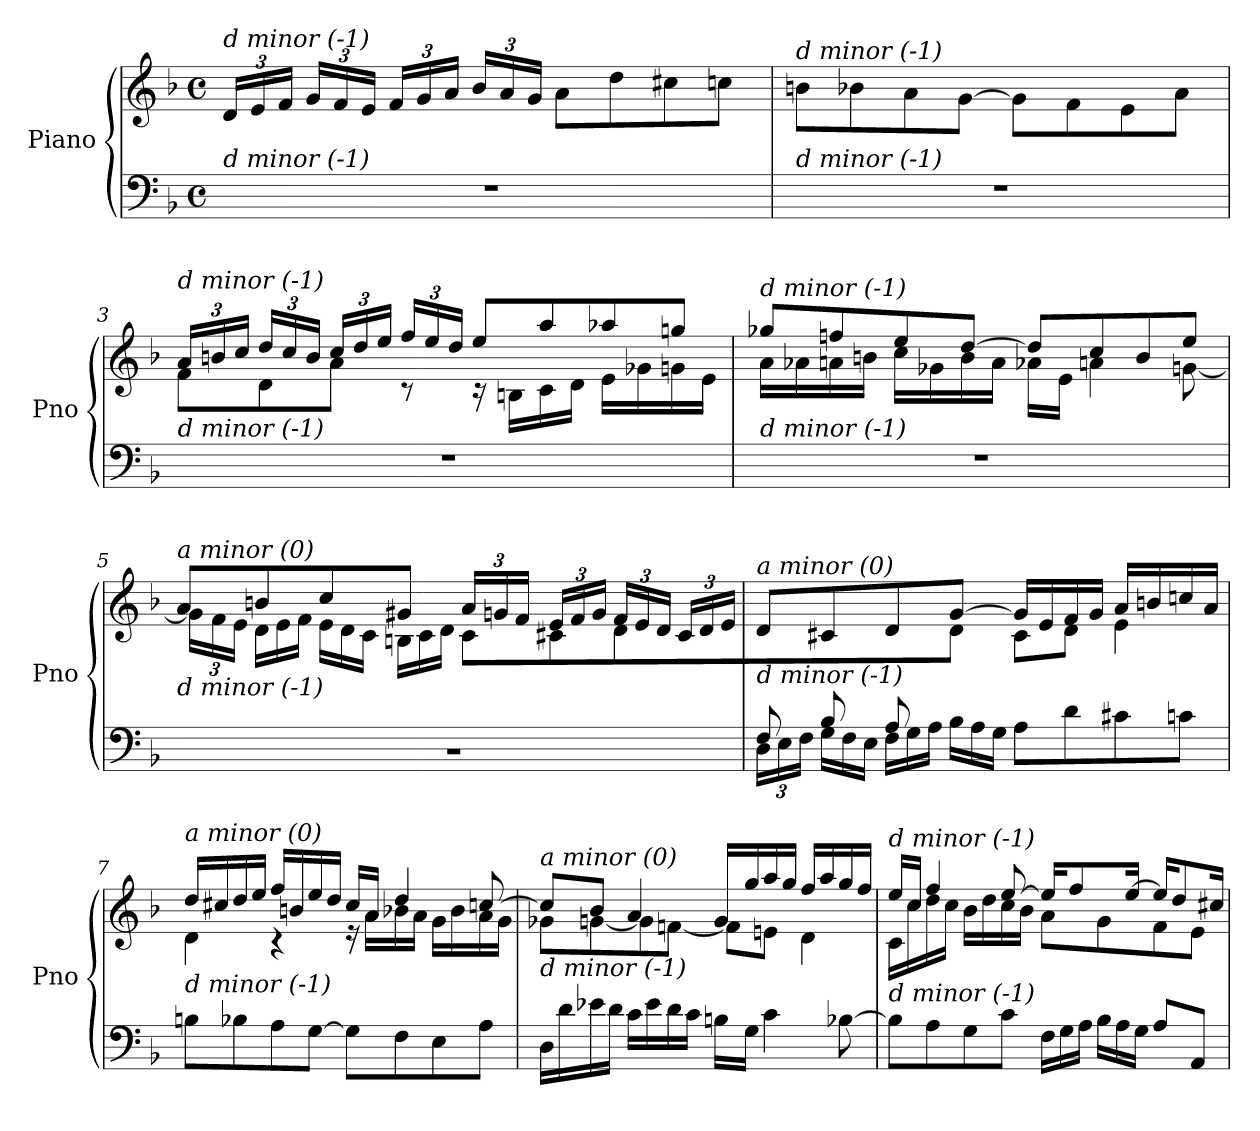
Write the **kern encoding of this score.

**kern	**kern
*part1	*part1
*staff2	*staff1
*I"Piano	*
*I'Pno	*
*clefF4	*clefG2
*k[b-]	*k[b-]
*M4/4	*M4/4
*met(c)	*met(c)
*	*Xbrackettup
=1	=1
!	!LO:TX:i:t=d minor (-1)
!LO:TX:i:t=d minor (-1)	!
1r	24d/LL
.	24e/
.	24f/JJ
.	24g/LL
.	24f/
.	24e/JJ
.	24f/LL
.	24g/
.	24a/JJ
.	24b-/LL
.	24a/
.	24g/JJ
.	8a\L
.	8dd\
.	8cc#X\
.	8ccn\J
=2	=2
!	!LO:TX:i:t=d minor (-1)
!LO:TX:i:t=d minor (-1)	!
1r	8bn\L
.	8b-X\
.	8a\
.	[8g\J
.	8g\L]
.	8f\
.	8e\
.	8a\J
=3	=3
*	*^
!	!LO:TX:i:t=d minor (-1)	!
!LO:TX:i:t=d minor (-1)	!	!
1r	24a/LL	8f\L
.	24bn/	.
.	24cc/JJ	.
.	24dd/LL	8d\
.	24cc/	.
.	24b/JJ	.
.	24cc/LL	8a\J
.	24dd/	.
.	24ee/JJ	.
.	24ff/LL	8r
.	24ee/	.
.	24dd/JJ	.
.	8ee/L	16r
.	.	16Bn\LL
.	8aa/	16c\
.	.	16d\JJ
.	8aa-Xi/	16e\LL
.	.	16g-Xi\
.	8ggn/J	16g\
.	.	16e\JJ
!!LO:LB:g=z	!!
=4	=4	=4
!	!LO:TX:i:t=d minor (-1)	!
!LO:TX:i:t=d minor (-1)	!	!
1r	8gg-Xi/L	16a\LL
.	.	16a-Xi\
.	8ffn/	16a\
.	.	16bn\JJ
.	8ee/	16cc\LL
.	.	16g-Xi\
.	[8dd/J	16b\
.	.	16a\JJ
.	8dd/L]	16a-Xi\LL
.	.	16e\JJ
.	8cc/	4a\
.	8b/	.
.	8ee/J	[8gn\
=5	=5	=5
*^	*	*
!	!	!LO:TX:i:t=a minor (0)	!
!LO:TX:i:t=d minor (-1)	!	!	!
2..ryy	1r	8a/L	24g\LL]
.	.	.	24f\
.	.	.	24e\JJ
*	*	*	*Xtuplet
.	.	8bn/	24d\LL
.	.	.	24e\
.	.	.	24f\JJ
.	.	8cc/	24e\LL
.	.	.	24d\
.	.	.	24c\JJ
.	.	8g#X/J	24Bn\LL
.	.	.	24c\
.	.	.	24d\JJ
.	.	24a/LL	8c\L
.	.	24gn/	.
.	.	24f/JJ	.
.	.	24e/LL	8c#X\
.	.	24f/	.
.	.	24g/JJ	.
.	.	24f/LL	8d\
.	.	24e/	.
.	.	24d/JJ	.
8G/J	.	24c#/LL	8ryy
.	.	24d/	.
.	.	24e/JJ	.
!!LO:LB:g=z	!!
=6	=6	=6	=6
*	*Xbrackettup	*	*
!	!	!LO:TX:i:t=a minor (0)	!
!LO:TX:i:t=d minor (-1)	!	!	!
8F/L	24D\LL	8d/L	4.ryy
.	24E\	.	.
.	24F\JJ	.	.
*	*Xtuplet	*	*
8B-/	24G\LL	8c#X/	.
.	24F\	.	.
.	24E\JJ	.	.
8A/	24F\LL	8d/	.
.	24G\	.	.
.	24A\JJ	.	.
2ryy	24B-\LL	[8g/J	8d\J
.	24A\	.	.
.	24G\JJ	.	.
.	8A\L	16g/LL]	8c#\L
.	.	16e/	.
.	8d\	16f/	8d\J
.	.	16g/JJ	.
.	8c#X\	16a/LL	4e\
.	.	16bn/	.
8ryy	8cn\J	16ccn/	.
.	.	16a/JJ	.
*v	*v	*	*
=7	=7	=7
!	!LO:TX:i:t=a minor (0)	!
!LO:TX:i:t=d minor (-1)	!	!
8Bn\L	16dd/LL	4d\
.	16cc#X/	.
8B-X\	16dd/	.
.	16ee/JJ	.
8A\	16ff/LL	4r
.	16bn/	.
[8G\J	16ee/	.
.	16dd/JJ	.
8G\L]	16cc#/LL	16r
.	16a/JJ	16a\LL
8F\	4dd/	16b-X\
.	.	16a\JJ
8E\	.	16g\LL
.	.	16b-\
8A\J	[8ccn/	16a\
.	.	16g\JJ
!!LO:LB:g=z	!!
=8	=8	=8
!	!LO:TX:i:t=a minor (0)	!
!LO:TX:i:t=d minor (-1)	!	!
16D\LL	8cc/L]	8g-Xi\L
16d\	.	.
16e-X\	8b-/J	[8g\
16d\JJ	.	.
16c\LL	4a/	8g\]
16e-\	.	.
16d\	.	[8fn\J
16c\JJ	.	.
16Bn\LL	16g/LL	8f\L]
16G\JJ	16gg/	.
4c\	16aa/	8en\J
.	16gg/JJ	.
.	16ff/LL	4d\
.	16aa/	.
[8B-X\	16gg/	.
.	16ff/JJ	.
=9	=9	=9
!	!LO:TX:i:t=d minor (-1)	!
!LO:TX:i:t=d minor (-1)	!	!
8B-\L]	16ee/LL	16c\LL
.	16cc/JJ	16cc\
8A\	4ff/	16dd\
.	.	16cc\JJ
8G\	.	16b-\LL
.	.	16dd\
8c\J	[8ee/	16cc\
.	.	16b-\JJ
24F\LL	16ee/KL]	8a\L
24G\	.	.
.	8ff/	.
24A\JJ	.	.
24B-\LL	.	8g\
24A\	.	.
.	[16ee/Jk	.
24G\JJ	.	.
8A\L	16ee/KL]	8f\
.	8dd/	.
8AA/J	.	8e\J
.	16cc#X/Jk	.
*	*v	*v
=	=
*-	*-
